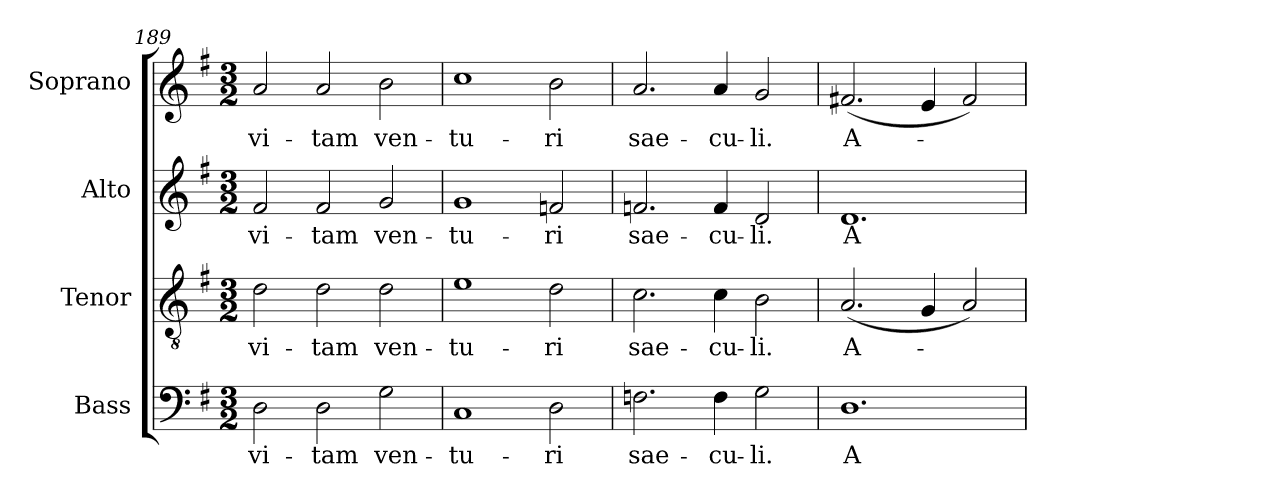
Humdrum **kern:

**kern	**text	**kern	**text	**kern	**text	**kern	**text
*part4	*part4	*part3	*part3	*part2	*part2	*part1	*part1
*staff4	*staff4	*staff3	*staff3	*staff2	*staff2	*staff1	*staff1
*I"Bass	*	*I"Tenor	*	*I"Alto	*	*I"Soprano	*
*I'B.	*	*I'T.	*	*I'A.	*	*I'S.	*
*clefF4	*	*clefGv2	*	*clefG2	*	*clefG2	*
*	*	*ITrd7c12	*	*	*	*	*
*k[f#]	*	*k[f#]	*	*k[f#]	*	*k[f#]	*
*G:	*	*G:	*	*G:	*	*G:	*
*M3/2	*	*M3/2	*	*M3/2	*	*M3/2	*
=189	=189	=189	=189	=189	=189	=189	=189
!	!LO:LY:b:color=#000000	!	!	!	!	!	!
!	!	!	!LO:LY:b:color=#000000	!	!	!	!
!	!	!	!	!	!LO:LY:b:color=#000000	!	!
!	!	!	!	!	!	!	!LO:LY:b:color=#000000
2Di\	vi-	2Di\	vi-	2f#i/	vi-	2ai/	vi-
!	!LO:LY:b:color=#000000	!	!	!	!	!	!
!	!	!	!LO:LY:b:color=#000000	!	!	!	!
!	!	!	!	!	!LO:LY:b:color=#000000	!	!
!	!	!	!	!	!	!	!LO:LY:b:color=#000000
2Di\	-tam	2Di\	-tam	2f#i/	-tam	2ai/	-tam
!	!LO:LY:b:color=#000000	!	!	!	!	!	!
!	!	!	!LO:LY:b:color=#000000	!	!	!	!
!	!	!	!	!	!LO:LY:b:color=#000000	!	!
!	!	!	!	!	!	!	!LO:LY:b:color=#000000
2Gi\	ven-	2Di\	ven-	2gi/	ven-	2bi\	ven-
=190	=190	=190	=190	=190	=190	=190	=190
!	!LO:LY:b:color=#000000	!	!	!	!	!	!
!	!	!	!LO:LY:b:color=#000000	!	!	!	!
!	!	!	!	!	!LO:LY:b:color=#000000	!	!
!	!	!	!	!	!	!	!LO:LY:b:color=#000000
1Ci	-tu-	1Ei	-tu-	1gi	-tu-	1cci	-tu-
!	!LO:LY:b:color=#000000	!	!	!	!	!	!
!	!	!	!LO:LY:b:color=#000000	!	!	!	!
!	!	!	!	!	!LO:LY:b:color=#000000	!	!
!	!	!	!	!	!	!	!LO:LY:b:color=#000000
2Di\	-ri	2Di\	-ri	2fni/	-ri	2bi\	-ri
!!LO:LB:g=z
=191	=191	=191	=191	=191	=191	=191	=191
!	!LO:LY:b:color=#000000	!	!	!	!	!	!
!	!	!	!LO:LY:b:color=#000000	!	!	!	!
!	!	!	!	!	!LO:LY:b:color=#000000	!	!
!	!	!	!	!	!	!	!LO:LY:b:color=#000000
2.Fni\	sae-	2.Ci\	sae-	2.fni/	sae-	2.ai/	sae-
!	!LO:LY:b:color=#000000	!	!	!	!	!	!
!	!	!	!LO:LY:b:color=#000000	!	!	!	!
!	!	!	!	!	!LO:LY:b:color=#000000	!	!
!	!	!	!	!	!	!	!LO:LY:b:color=#000000
4Fi\	-cu-	4Ci\	-cu-	4fi/	-cu-	4ai/	-cu-
!	!LO:LY:b:color=#000000	!	!	!	!	!	!
!	!	!	!LO:LY:b:color=#000000	!	!	!	!
!	!	!	!	!	!LO:LY:b:color=#000000	!	!
!	!	!	!	!	!	!	!LO:LY:b:color=#000000
2Gi\	-li.	2BBi\	-li.	2di/	-li.	2gi/	-li.
=192	=192	=192	=192	=192	=192	=192	=192
!	!LO:LY:b:color=#000000	!	!	!	!	!	!
!	!	!	!LO:LY:b:color=#000000	!	!	!	!
!	!	!	!	!	!LO:LY:b:color=#000000	!	!
!	!	!	!	!	!	!	!LO:LY:b:color=#000000
1.Di	A-	(2.AAi/	A-	1.di	A-	(2.f#Xi/	A-
.	.	4GGi/	.	.	.	4ei/	.
.	.	2AAi/)	.	.	.	2f#i/)	.
=	=	=	=	=	=	=	=
*-	*-	*-	*-	*-	*-	*-	*-
